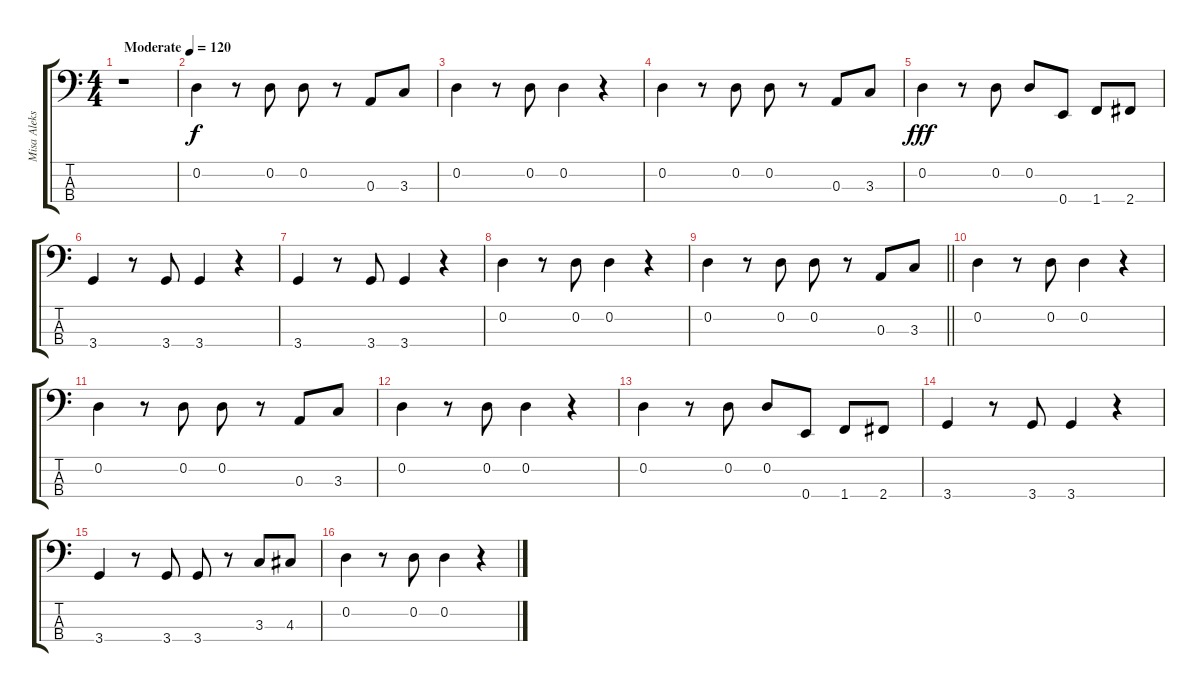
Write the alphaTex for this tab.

\track ("Misa Aleksic-bass" "Misa Aleks") {instrument electricbassfinger}
\staff {score tabs}
\tuning (G2 D2 A1 E1) {hide}
\ts (4 4)
\tempo (120 "Moderate")
\clef f4
\ks c
r.1{dy f instrument electricbassfinger} |
0.2.4 r.8 0.2.8 0.2.8 r.8 0.3.8 3.3.8 |
0.2.4 r.8 0.2.8 0.2.4 r.4 |
0.2.4 r.8 0.2.8 0.2.8 r.8 0.3.8 3.3.8 |
0.2.4{dy fff} r.8 0.2.8 0.2.8 0.4.8 1.4.8 2.4.8 |
3.4.4 r.8 3.4.8 3.4.4 r.4 |
3.4.4 r.8 3.4.8 3.4.4 r.4 |
0.2.4 r.8 0.2.8 0.2.4 r.4 |
\barLineRight lightlight
0.2.4 r.8 0.2.8 0.2.8 r.8 0.3.8 3.3.8 |
0.2.4 r.8 0.2.8 0.2.4 r.4 |
0.2.4 r.8 0.2.8 0.2.8 r.8 0.3.8 3.3.8 |
0.2.4 r.8 0.2.8 0.2.4 r.4 |
0.2.4 r.8 0.2.8 0.2.8 0.4.8 1.4.8 2.4.8 |
3.4.4 r.8 3.4.8 3.4.4 r.4 |
3.4.4 r.8 3.4.8 3.4.8 r.8 3.3.8 4.3.8 |
0.2.4 r.8 0.2.8 0.2.4 r.4
